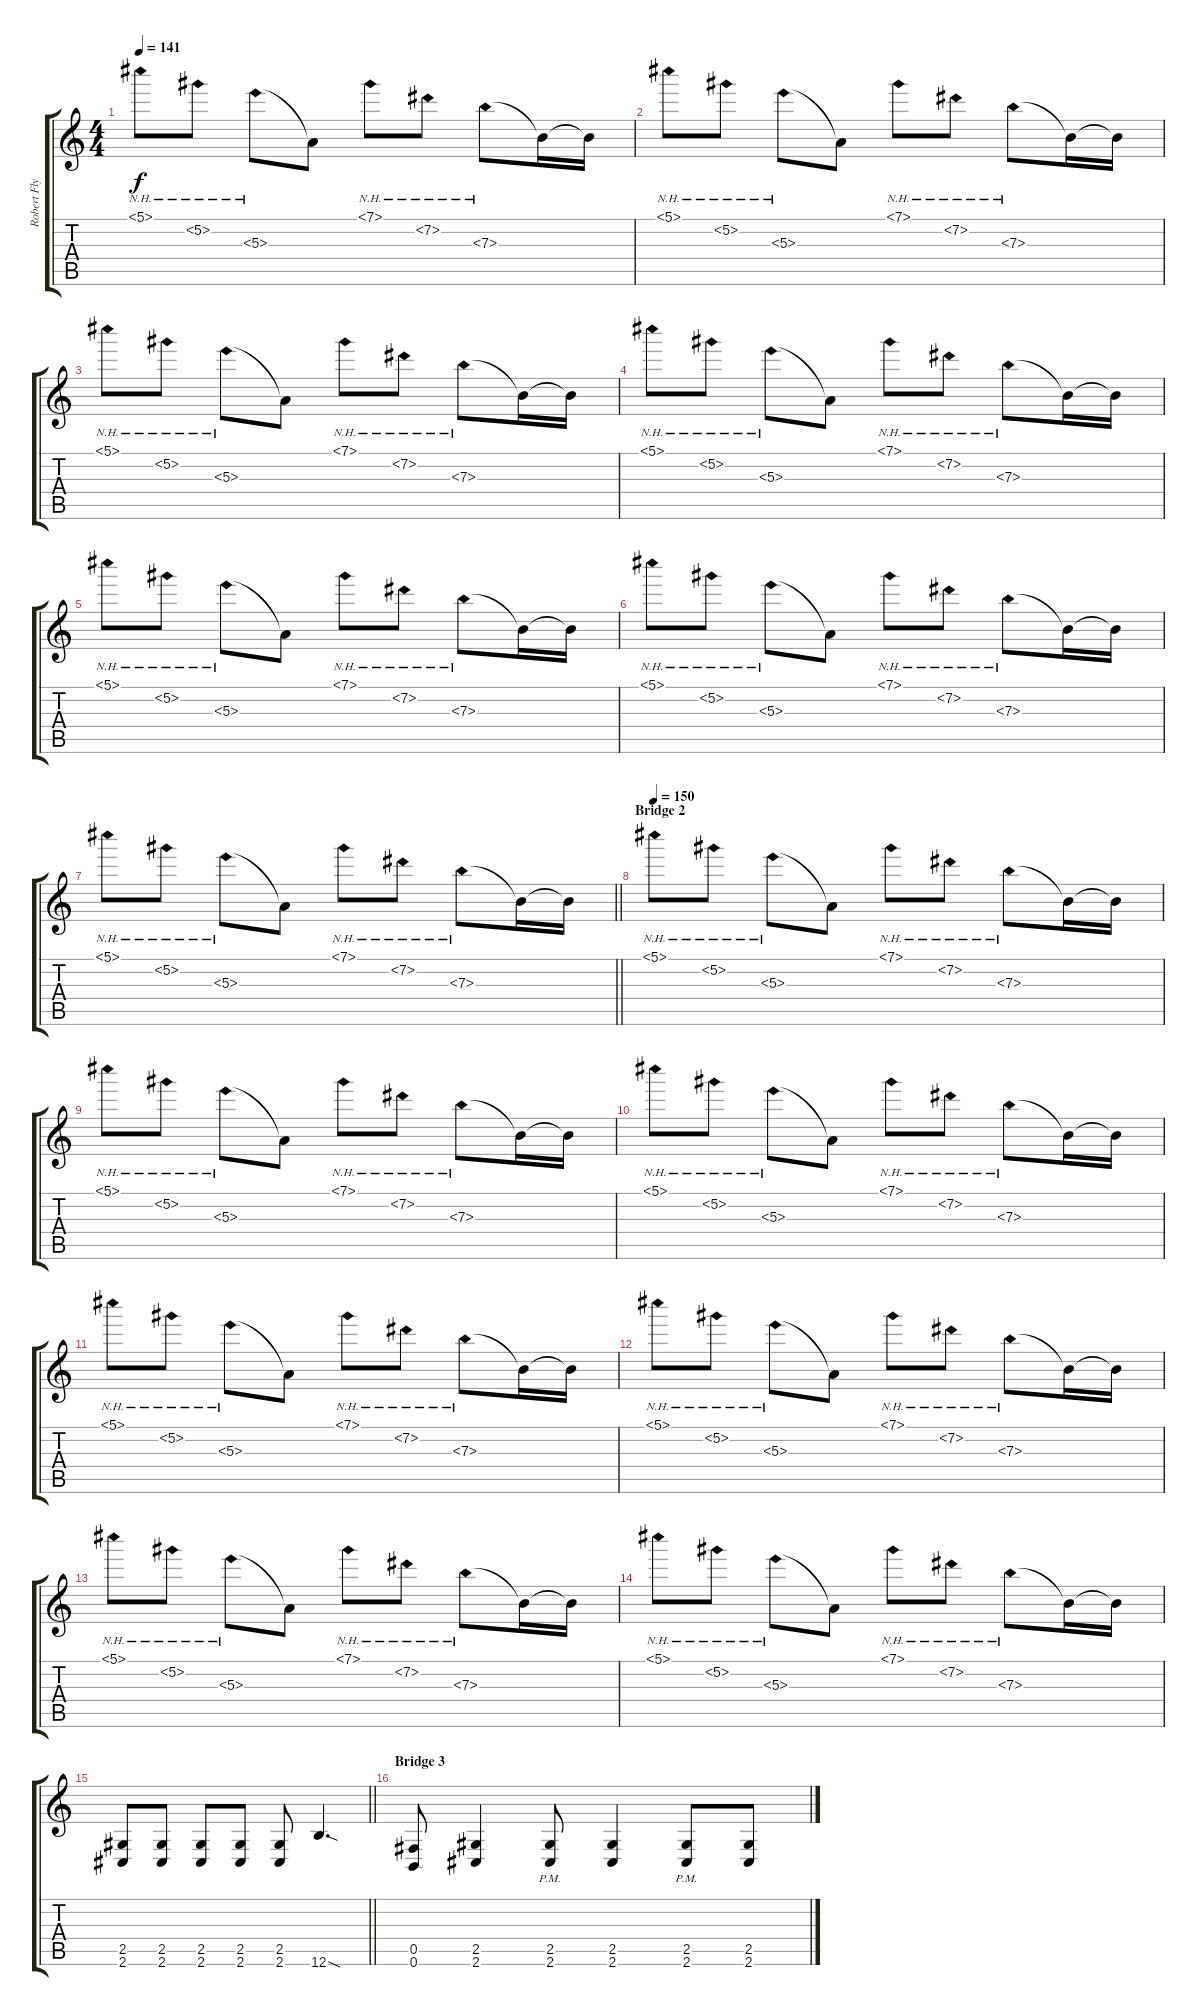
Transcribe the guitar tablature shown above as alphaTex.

\track ("Robert Flynn" "Robert Fly") {instrument distortionguitar}
\staff {score tabs}
\tuning (Db4 Ab3 E3 B2 Gb2 B1) {hide}
\ts (4 4)
\tempo 141
\clef g2
\ks c
5.1{nh}.8{dy f} 5.2{nh}.8 5.3{nh}.8 5.3{t}.8 7.1{nh}.8 7.2{nh}.8 7.3{nh}.8 7.3{t}.16 7.3{t}.16 |
5.1{nh}.8 5.2{nh}.8 5.3{nh}.8 5.3{t}.8 7.1{nh}.8 7.2{nh}.8 7.3{nh}.8 7.3{t}.16 7.3{t}.16 |
5.1{nh}.8 5.2{nh}.8 5.3{nh}.8 5.3{t}.8 7.1{nh}.8 7.2{nh}.8 7.3{nh}.8 7.3{t}.16 7.3{t}.16 |
5.1{nh}.8 5.2{nh}.8 5.3{nh}.8 5.3{t}.8 7.1{nh}.8 7.2{nh}.8 7.3{nh}.8 7.3{t}.16 7.3{t}.16 |
5.1{nh}.8 5.2{nh}.8 5.3{nh}.8 5.3{t}.8 7.1{nh}.8 7.2{nh}.8 7.3{nh}.8 7.3{t}.16 7.3{t}.16 |
5.1{nh}.8 5.2{nh}.8 5.3{nh}.8 5.3{t}.8 7.1{nh}.8 7.2{nh}.8 7.3{nh}.8 7.3{t}.16 7.3{t}.16 |
\barLineRight lightlight
5.1{nh}.8 5.2{nh}.8 5.3{nh}.8 5.3{t}.8 7.1{nh}.8 7.2{nh}.8 7.3{nh}.8 7.3{t}.16 7.3{t}.16 |
\section ("" "Bridge 2")
\tempo 150
5.1{nh}.8 5.2{nh}.8 5.3{nh}.8 5.3{t}.8 7.1{nh}.8 7.2{nh}.8 7.3{nh}.8 7.3{t}.16 7.3{t}.16 |
5.1{nh}.8 5.2{nh}.8 5.3{nh}.8 5.3{t}.8 7.1{nh}.8 7.2{nh}.8 7.3{nh}.8 7.3{t}.16 7.3{t}.16 |
5.1{nh}.8 5.2{nh}.8 5.3{nh}.8 5.3{t}.8 7.1{nh}.8 7.2{nh}.8 7.3{nh}.8 7.3{t}.16 7.3{t}.16 |
5.1{nh}.8 5.2{nh}.8 5.3{nh}.8 5.3{t}.8 7.1{nh}.8 7.2{nh}.8 7.3{nh}.8 7.3{t}.16 7.3{t}.16 |
5.1{nh}.8 5.2{nh}.8 5.3{nh}.8 5.3{t}.8 7.1{nh}.8 7.2{nh}.8 7.3{nh}.8 7.3{t}.16 7.3{t}.16 |
5.1{nh}.8 5.2{nh}.8 5.3{nh}.8 5.3{t}.8 7.1{nh}.8 7.2{nh}.8 7.3{nh}.8 7.3{t}.16 7.3{t}.16 |
5.1{nh}.8 5.2{nh}.8 5.3{nh}.8 5.3{t}.8 7.1{nh}.8 7.2{nh}.8 7.3{nh}.8 7.3{t}.16 7.3{t}.16 |
\barLineRight lightlight
(2.5 2.6).8{instrument distortionguitar} (2.5 2.6).8 (2.5 2.6).8 (2.5 2.6).8 (2.5 2.6).8 12.6{sod}.4{d} |
\section ("" "Bridge 3")
(0.5 0.6).8 (2.5 2.6).4 (2.5{pm} 2.6{pm}).8 (2.5 2.6).4 (2.5{pm} 2.6{pm}).8 (2.5 2.6).8
